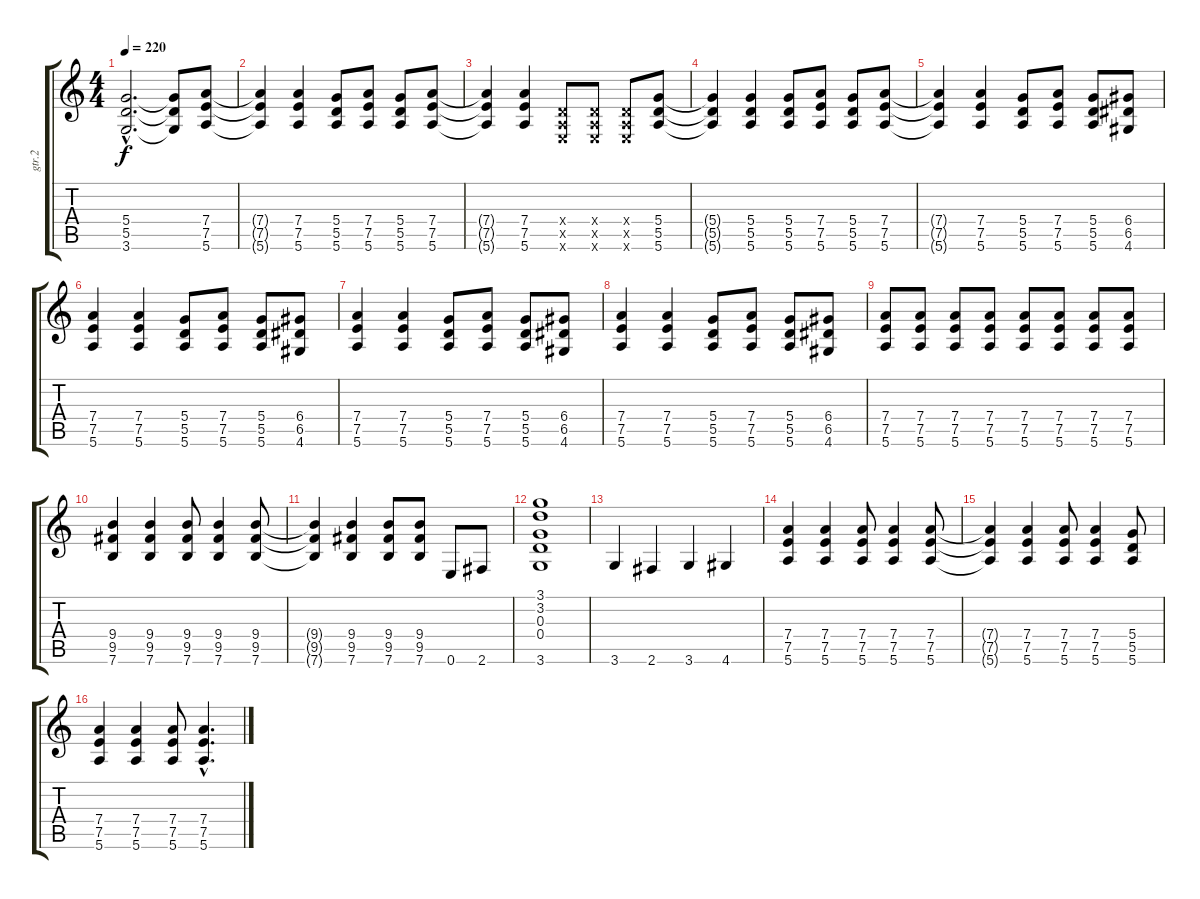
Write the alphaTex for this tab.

\track ("gtr.2" "gtr.2") {instrument overdrivenguitar}
\staff {score tabs}
\tuning (E4 B3 G3 D3 A2 E2) {hide}
\ts (4 4)
\tempo 220
\clef g2
\ks c
(5.4{hac t} 5.5{hac t} 3.6{hac t}).2{d dy f} (5.4{t} 5.5{t} 3.6{t}).8 (7.4 7.5 5.6).8 |
(7.4{t} 7.5{t} 5.6{t}).4 (7.4 7.5 5.6).4 (5.4 5.5 5.6).8 (7.4 7.5 5.6).8 (5.4 5.5 5.6).8 (7.4 7.5 5.6).8 |
(7.4{t} 7.5{t} 5.6{t}).4 (7.4 7.5 5.6).4 (0.4{x} 0.5{x} 0.6{x}).8 (0.4{x} 0.5{x} 0.6{x}).8 (0.4{x} 0.5{x} 0.6{x}).8 (5.4 5.5 5.6).8 |
(5.4{t} 5.5{t} 5.6{t}).4 (5.4 5.5 5.6).4 (5.4 5.5 5.6).8 (7.4 7.5 5.6).8 (5.4 5.5 5.6).8 (7.4 7.5 5.6).8 |
(7.4{t} 7.5{t} 5.6{t}).4 (7.4 7.5 5.6).4 (5.4 5.5 5.6).8 (7.4 7.5 5.6).8 (5.4 5.5 5.6).8 (6.4 6.5 4.6).8 |
(7.4 7.5 5.6).4 (7.4 7.5 5.6).4 (5.4 5.5 5.6).8 (7.4 7.5 5.6).8 (5.4 5.5 5.6).8 (6.4 6.5 4.6).8 |
(7.4 7.5 5.6).4 (7.4 7.5 5.6).4 (5.4 5.5 5.6).8 (7.4 7.5 5.6).8 (5.4 5.5 5.6).8 (6.4 6.5 4.6).8 |
(7.4 7.5 5.6).4 (7.4 7.5 5.6).4 (5.4 5.5 5.6).8 (7.4 7.5 5.6).8 (5.4 5.5 5.6).8 (6.4 6.5 4.6).8 |
(7.4 7.5 5.6).8 (7.4 7.5 5.6).8 (7.4 7.5 5.6).8 (7.4 7.5 5.6).8 (7.4 7.5 5.6).8 (7.4 7.5 5.6).8 (7.4 7.5 5.6).8 (7.4 7.5 5.6).8 |
(9.4 9.5 7.6).4 (9.4 9.5 7.6).4 (9.4 9.5 7.6).8 (9.4 9.5 7.6).4 (9.4 9.5 7.6).8 |
(9.4{t} 9.5{t} 7.6{t}).4 (9.4 9.5 7.6).4 (9.4 9.5 7.6).8 (9.4 9.5 7.6).8 0.6.8 2.6.8 |
(3.1 3.2 0.3 0.4 3.6).1 |
3.6.4 2.6.4 3.6.4 4.6.4 |
(7.4 7.5 5.6).4 (7.4 7.5 5.6).4 (7.4 7.5 5.6).8 (7.4 7.5 5.6).4 (7.4 7.5 5.6).8 |
(7.4{t} 7.5{t} 5.6{t}).4 (7.4 7.5 5.6).4 (7.4 7.5 5.6).8 (7.4 7.5 5.6).4 (5.4 5.5 5.6).8 |
(7.4 7.5 5.6).4 (7.4 7.5 5.6).4 (7.4 7.5 5.6).8 (7.4{hac} 7.5{hac} 5.6{hac}).4{d}
